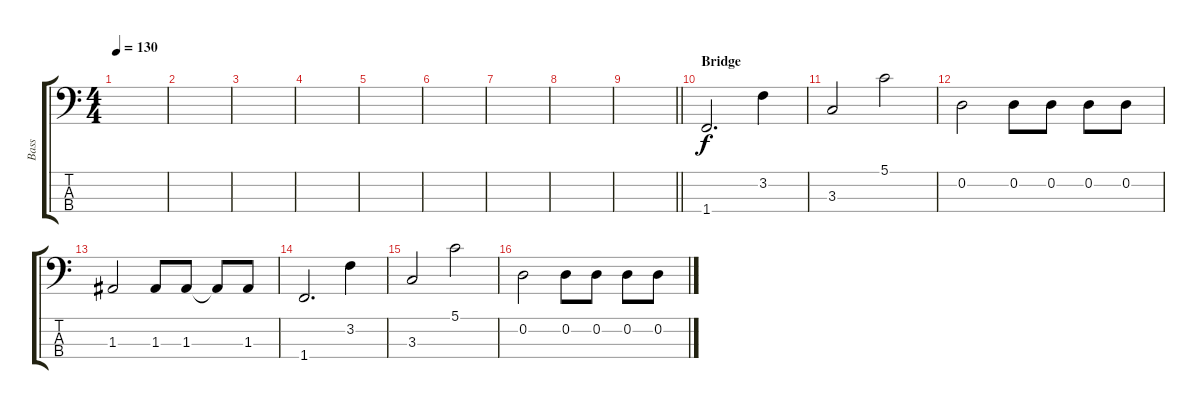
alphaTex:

\track ("Bass" "Bass") {instrument electricbassfinger}
\staff {score tabs}
\tuning (G2 D2 A1 E1) {hide}
\ts (4 4)
\tempo 130
\clef f4
\ks c
|
|
|
|
|
|
|
|
\barLineRight lightlight
|
\section ("" "Bridge")
1.4.2{d} 3.2.4 |
3.3.2 5.1.2 |
0.2.2 0.2.8 0.2.8 0.2.8 0.2.8 |
1.3.2 1.3.8 1.3.8 1.3{t}.8 1.3.8 |
1.4.2{d} 3.2.4 |
3.3.2 5.1.2 |
0.2.2 0.2.8 0.2.8 0.2.8 0.2.8
